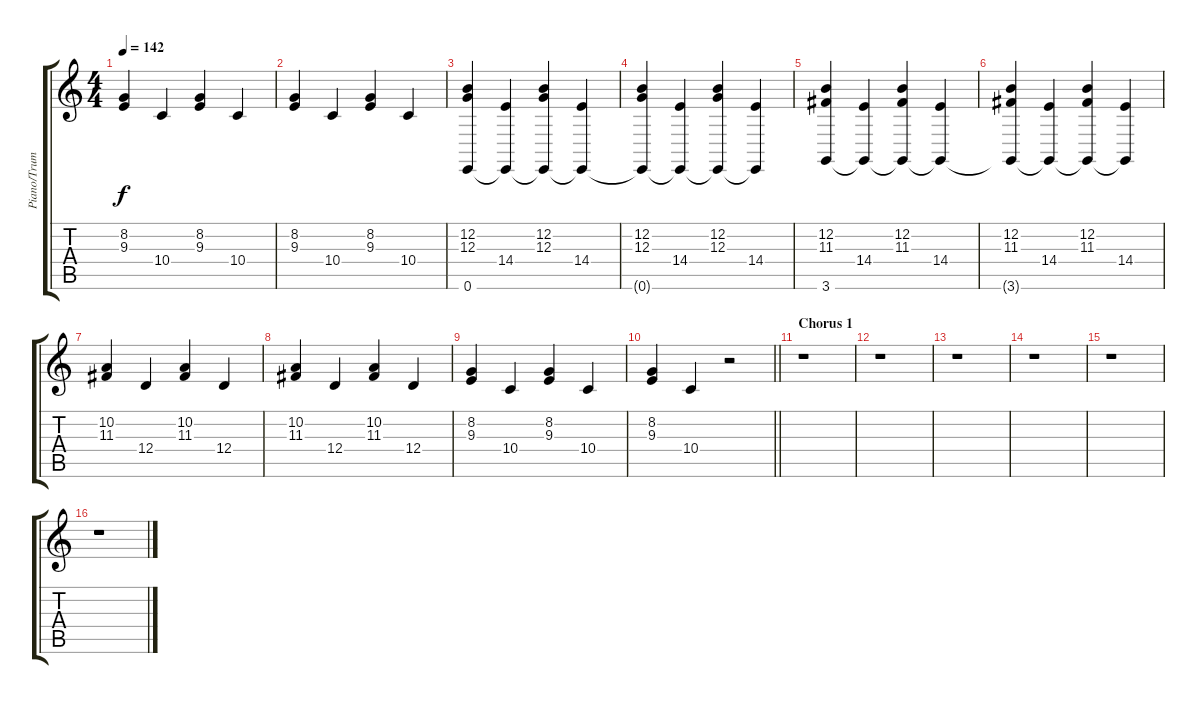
\track ("Piano/Trumpet" "Piano/Trum") {instrument acousticgrandpiano}
\staff {score tabs}
\tuning (E4 B3 G3 D3 A2 E2) {hide}
\ts (4 4)
\tempo 142
\clef g2
\ks c
(8.2 9.3).4{dy f} 10.4.4 (8.2 9.3).4 10.4.4 |
(8.2 9.3).4 10.4.4 (8.2 9.3).4 10.4.4 |
(12.2 12.3 0.6).4 (14.4 0.6{t}).4 (12.2 12.3 0.6{t}).4 (14.4 0.6{t}).4 |
(12.2 12.3 0.6{t}).4 (14.4 0.6{t}).4 (12.2 12.3 0.6{t}).4 (14.4 0.6{t}).4 |
(12.2 11.3 3.6).4 (14.4 3.6{t}).4 (12.2 11.3 3.6{t}).4 (14.4 3.6{t}).4 |
(12.2 11.3 3.6{t}).4 (14.4 3.6{t}).4 (12.2 11.3 3.6{t}).4 (14.4 3.6{t}).4 |
(10.2 11.3).4 12.4.4 (10.2 11.3).4 12.4.4 |
(10.2 11.3).4 12.4.4 (10.2 11.3).4 12.4.4 |
(8.2 9.3).4 10.4.4 (8.2 9.3).4 10.4.4 |
\barLineRight lightlight
(8.2 9.3).4 10.4.4 r.2 |
\section ("" "Chorus 1")
r.1 |
r.1 |
r.1 |
r.1 |
r.1 |
r.1
